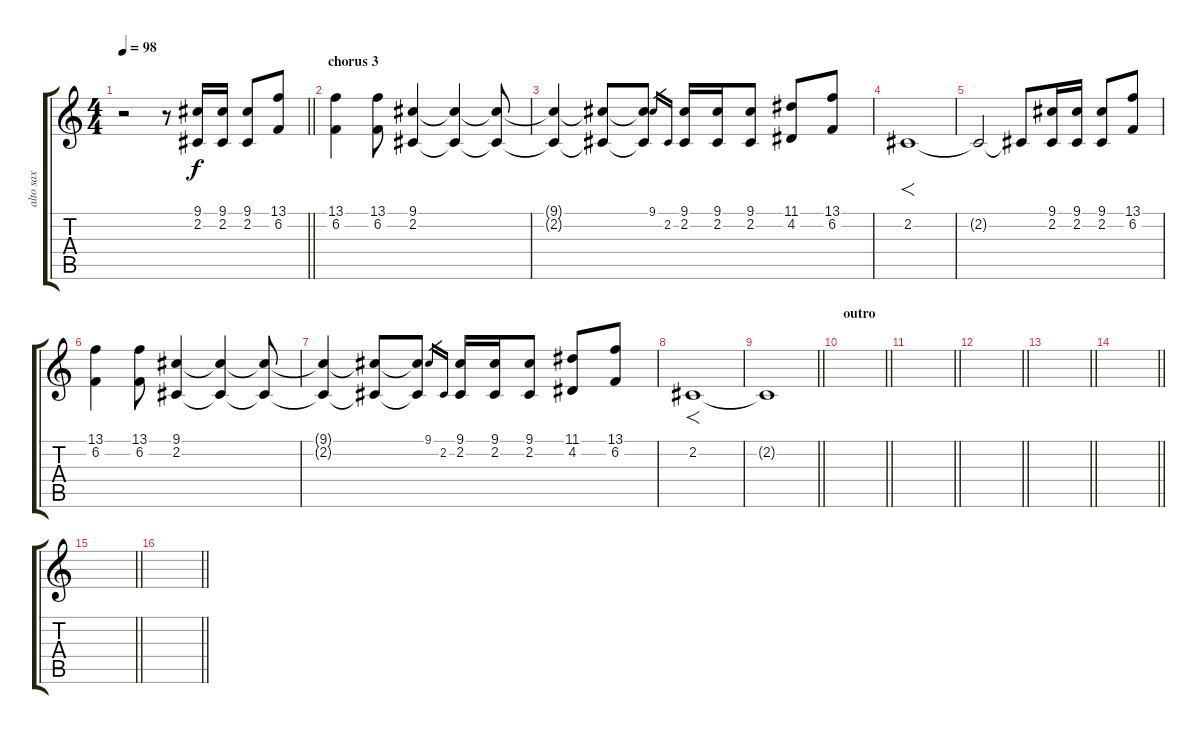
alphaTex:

\track ("alto sax" "alto sax") {instrument altosax}
\staff {score tabs}
\tuning (E4 B3 G3 D3 A2 E2) {hide}
\ts (4 4)
\tempo 98
\clef g2
\barLineRight lightlight
\ks c
r.2{dy f} r.8 (9.1 2.2).16 (9.1 2.2).16 (9.1 2.2).8 (13.1 6.2).8 |
\section ("" "chorus 3")
(13.1 6.2).4 (13.1 6.2).8 (9.1 2.2).4 (9.1{t} 2.2{t}).4 (9.1{t} 2.2{t}).8 |
(9.1{t} 2.2{t}).4 (9.1{t} 2.2{t}).8 (9.1{t} 2.2{t}).8 9.1.16{gr} 2.2.16{gr} (9.1 2.2).16 (9.1 2.2).16 (9.1 2.2).8 (11.1 4.2).8 (13.1 6.2).8 |
2.2.1{f} |
2.2{t}.2 2.2{t}.8 (9.1 2.2).16 (9.1 2.2).16 (9.1 2.2).8 (13.1 6.2).8 |
(13.1 6.2).4 (13.1 6.2).8 (9.1 2.2).4 (9.1{t} 2.2{t}).4 (9.1{t} 2.2{t}).8 |
(9.1{t} 2.2{t}).4 (9.1{t} 2.2{t}).8 (9.1{t} 2.2{t}).8 9.1.16{gr} 2.2.16{gr} (9.1 2.2).16 (9.1 2.2).16 (9.1 2.2).8 (11.1 4.2).8 (13.1 6.2).8 |
2.2.1{f} |
\barLineRight lightlight
2.2{t}.1 |
\section ("" "outro")
\barLineRight lightlight
|
\barLineRight lightlight
|
\barLineRight lightlight
|
\barLineRight lightlight
|
\barLineRight lightlight
|
\barLineRight lightlight
|
\barLineRight lightlight
